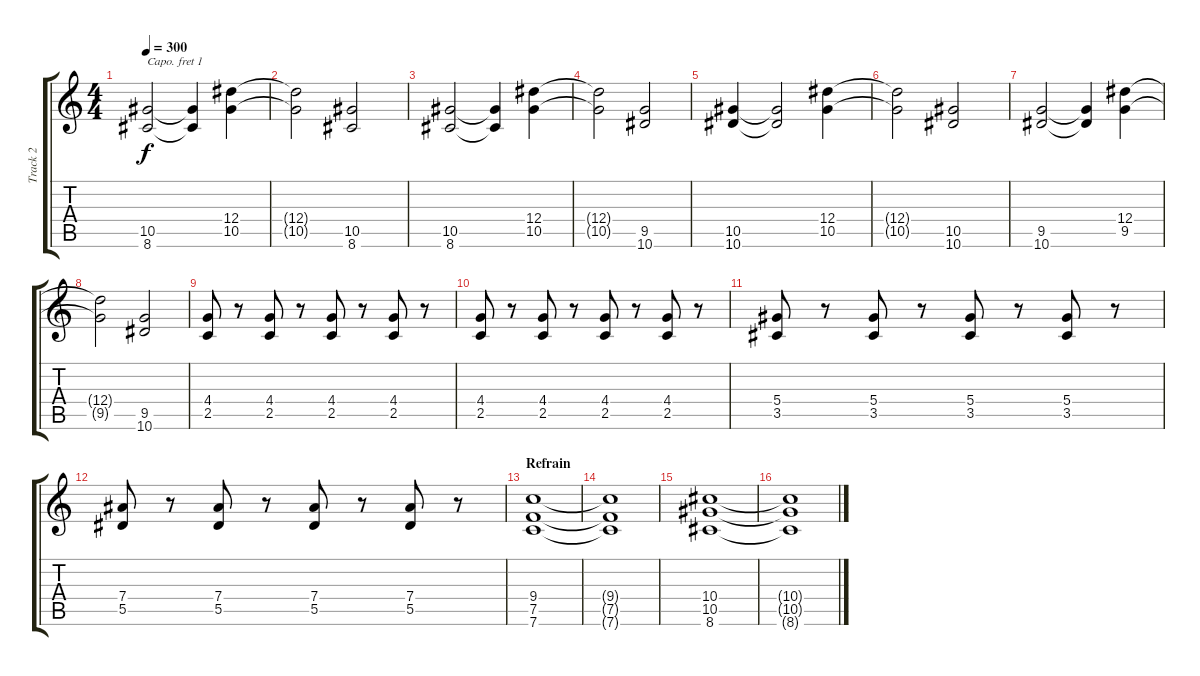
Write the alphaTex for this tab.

\track ("Track 2" "Track 2") {instrument distortionguitar}
\staff {score tabs}
\capo 1
\tuning (E4 B3 G3 D3 A2 E2) {hide}
\ts (4 4)
\tempo 300
\clef g2
\ks c
(10.5 8.6).2{dy f} (10.5{t} 8.6{t}).4 (12.4 10.5).4 |
(12.4{t} 10.5{t}).2 (10.5 8.6).2 |
(10.5 8.6).2 (10.5{t} 8.6{t}).4 (12.4 10.5).4 |
(12.4{t} 10.5{t}).2 (9.5 10.6).2 |
(10.5 10.6).4 (10.5{t} 10.6{t}).2 (12.4 10.5).4 |
(12.4{t} 10.5{t}).2 (10.5 10.6).2 |
(9.5 10.6).2 (9.5{t} 10.6{t}).4 (12.4 9.5).4 |
(12.4{t} 9.5{t}).2 (9.5 10.6).2 |
(4.4 2.5).8 r.8 (4.4 2.5).8 r.8 (4.4 2.5).8 r.8 (4.4 2.5).8 r.8 |
(4.4 2.5).8 r.8 (4.4 2.5).8 r.8 (4.4 2.5).8 r.8 (4.4 2.5).8 r.8 |
(5.4 3.5).8 r.8 (5.4 3.5).8 r.8 (5.4 3.5).8 r.8 (5.4 3.5).8 r.8 |
(7.4 5.5).8 r.8 (7.4 5.5).8 r.8 (7.4 5.5).8 r.8 (7.4 5.5).8 r.8 |
\section ("" "Refrain")
(9.4 7.5 7.6).1 |
(9.4{t} 7.5{t} 7.6{t}).1 |
(10.4 10.5 8.6).1 |
(10.4{t} 10.5{t} 8.6{t}).1
